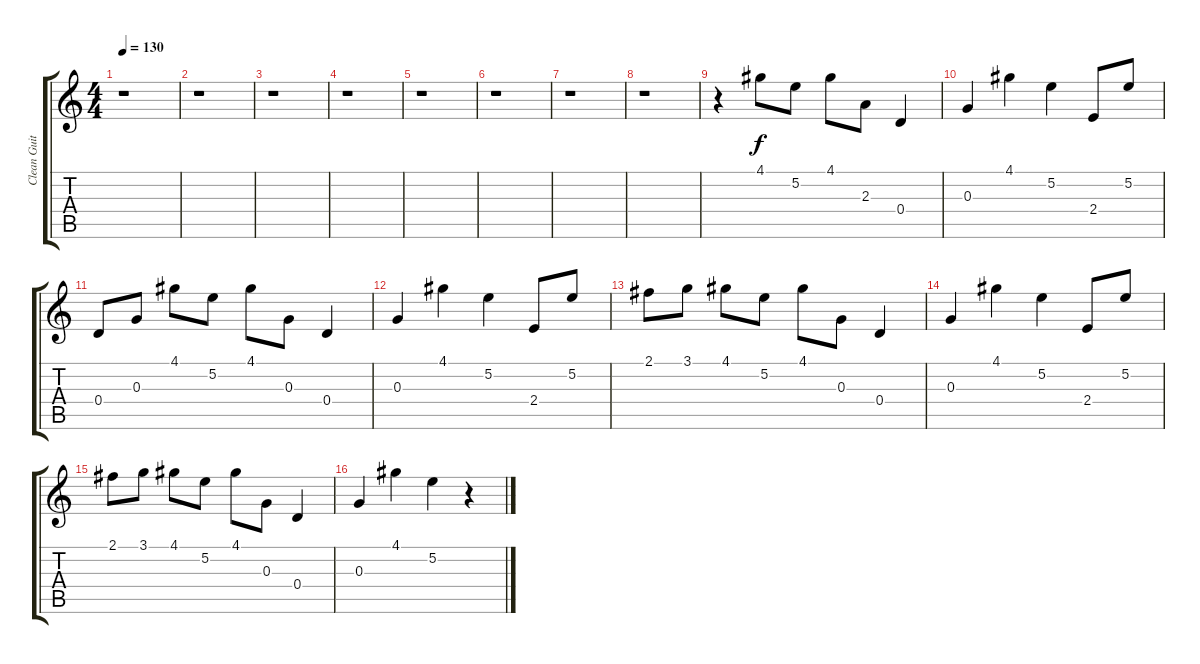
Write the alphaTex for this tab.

\track ("Clean Guitar " "Clean Guit") {instrument electricguitarclean}
\staff {score tabs}
\tuning (E4 B3 G3 D3 A2 E2) {hide}
\ts (4 4)
\tempo 130
\clef g2
\ks c
r.1{dy f} |
r.1 |
r.1 |
r.1 |
r.1 |
r.1 |
r.1 |
r.1 |
r.4 4.1.8 5.2.8 4.1.8 2.3.8 0.4.4 |
0.3.4 4.1.4 5.2.4 2.4.8 5.2.8 |
0.4.8 0.3.8 4.1.8 5.2.8 4.1.8 0.3.8 0.4.4 |
0.3.4 4.1.4 5.2.4 2.4.8 5.2.8 |
2.1.8 3.1.8 4.1.8 5.2.8 4.1.8 0.3.8 0.4.4 |
0.3.4 4.1.4 5.2.4 2.4.8 5.2.8 |
2.1.8 3.1.8 4.1.8 5.2.8 4.1.8 0.3.8 0.4.4 |
0.3.4 4.1.4 5.2.4 r.4
